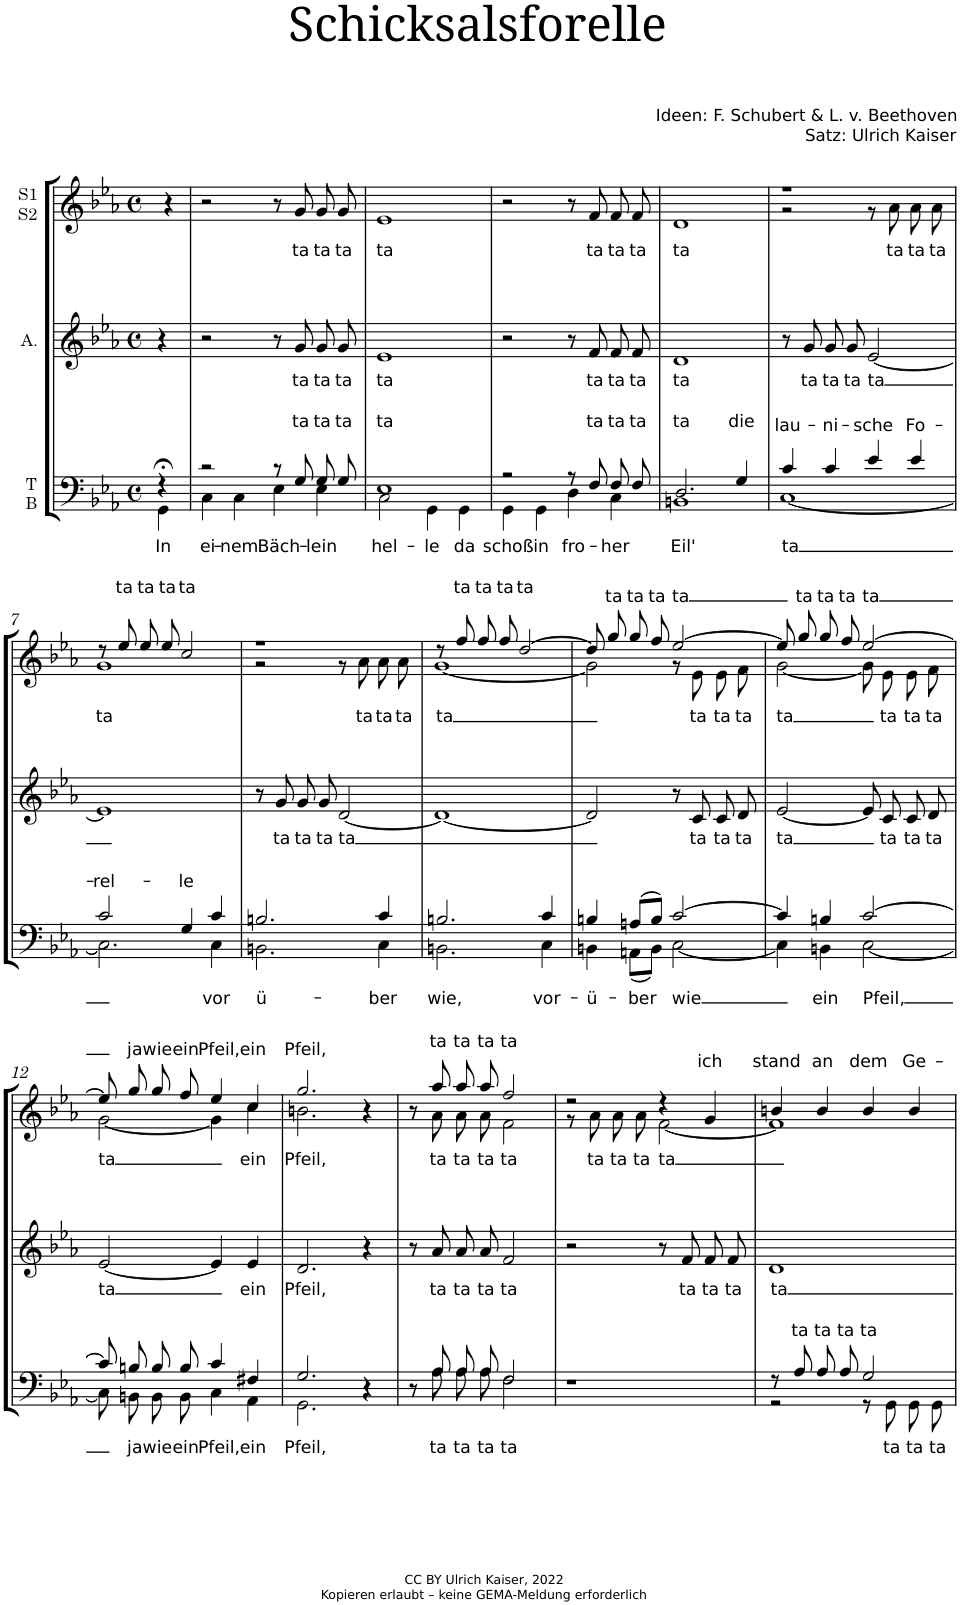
**kern	**text	**text	**kern	**text	**kern	**text	**text
*part3	*part3	*part3	*part2	*part2	*part1	*part1	*part1
*staff3	*staff3	*staff3	*staff2	*staff2	*staff1	*staff1	*staff1
*I"T B	*	*	*I"A.	*	*I"S1 S2	*	*
*clefF4	*	*	*clefG2	*	*clefG2	*	*
*k[b-e-a-]	*	*	*k[b-e-a-]	*	*k[b-e-a-]	*	*
*c:	*	*	*c:	*	*c:	*	*
*M4/4	*	*	*M4/4	*	*M4/4	*	*
*met(c)	*	*	*met(c)	*	*met(c)	*	*
=1	=1	=1	=1	=1	=1	=1	=1
*^	*	*	*	*	*	*	*
!	!	!LO:LY:b	!	!	!	!	!	!
4r	4GG;<\	In	.	4r	.	4r	.	.
=2	=2	=2	=2	=2	=2	=2	=2	=2
!	!	!LO:LY:b	!	!	!	!	!	!
2r	4C\	ei-	.	2r	.	2r	.	.
!	!	!LO:LY:b	!	!	!	!	!	!
.	4C\	-nem	.	.	.	.	.	.
!	!	!LO:LY:b	!	!	!	!	!	!
8r	4E-\	Bäch-	.	8r	.	8r	.	.
!	!	!	!LO:LY:a	!	!LO:LY:b	!	!LO:LY:b	!
8G/	.	.	ta	8g/	ta	8g/	ta	.
!	!	!	!LO:LY:a	!	!	!	!	!
!	!	!LO:LY:b	!	!	!LO:LY:b	!	!LO:LY:b	!
8G/	4E-\	-lein	ta	8g/L	ta	8g/L	ta	.
!	!	!	!LO:LY:a	!	!LO:LY:b	!	!LO:LY:b	!
8G/	.	.	ta	8g/J	ta	8g/J	ta	.
=3	=3	=3	=3	=3	=3	=3	=3	=3
!	!	!	!LO:LY:a	!	!	!	!	!
!	!	!LO:LY:b	!	!	!LO:LY:b	!	!LO:LY:b	!
1E-	2C\	hel-	ta	1e-	ta	1e-	ta	.
!	!	!LO:LY:b	!	!	!	!	!	!
.	4GG\	-le	.	.	.	.	.	.
!	!	!LO:LY:b	!	!	!	!	!	!
.	4GG\	da	.	.	.	.	.	.
=4	=4	=4	=4	=4	=4	=4	=4	=4
!	!	!LO:LY:b	!	!	!	!	!	!
2r	4GG\	schoß	.	2r	.	2r	.	.
!	!	!LO:LY:b	!	!	!	!	!	!
.	4GG\	in	.	.	.	.	.	.
!	!	!LO:LY:b	!	!	!	!	!	!
8r	4D\	fro-	.	8r	.	8r	.	.
!	!	!	!LO:LY:a	!	!LO:LY:b	!	!LO:LY:b	!
8F/	.	.	ta	8f/	ta	8f/	ta	.
!	!	!	!LO:LY:a	!	!	!	!	!
!	!	!LO:LY:b	!	!	!LO:LY:b	!	!LO:LY:b	!
8F/	4C\	-her	ta	8f/L	ta	8f/L	ta	.
!	!	!	!LO:LY:a	!	!LO:LY:b	!	!LO:LY:b	!
8F/	.	.	ta	8f/J	ta	8f/J	ta	.
=5	=5	=5	=5	=5	=5	=5	=5	=5
!	!	!	!LO:LY:a	!	!	!	!	!
!	!	!LO:LY:b	!	!	!LO:LY:b	!	!LO:LY:b	!
2.D/	1BBn	Eil'	ta	1d	ta	1d	ta	.
!	!	!	!LO:LY:a	!	!	!	!	!
4G/	.	.	die	.	.	.	.	.
=6	=6	=6	=6	=6	=6	=6	=6	=6
!	!	!	!LO:LY:a	!	!	!	!	!
!	!	!LO:LY:b	!	!	!	!	!	!
*	*	*	*	*	*	*^	*	*
4c/	[<1C	ta	lau-	8r	.	1r	2r	.	.
!	!	!	!	!	!LO:LY:b	!	!	!	!
.	.	.	.	8g/	ta	.	.	.	.
!	!	!	!LO:LY:a	!	!LO:LY:b	!	!	!	!
4c/	.	.	-ni-	8g/L	ta	.	.	.	.
!	!	!	!	!	!LO:LY:b	!	!	!	!
.	.	.	.	8g/J	ta	.	.	.	.
!	!	!	!LO:LY:a	!	!LO:LY:b	!	!	!	!
4e-/	.	.	-sche	[<2e-/	ta	.	8r	.	.
!	!	!	!	!	!	!	!	!LO:LY:b	!
.	.	.	.	.	.	.	8a-\	ta	.
!	!	!	!LO:LY:a	!	!	!	!	!LO:LY:b	!
4e-/	.	.	Fo-	.	.	.	8a-\L	ta	.
!	!	!	!	!	!	!	!	!LO:LY:b	!
.	.	.	.	.	.	.	8a-\J	ta	.
!!LO:LB:g=z	!!
=7	=7	=7	=7	=7	=7	=7	=7	=7	=7
!	!	!	!LO:LY:a	!	!	!	!	!LO:LY:b	!
2c/	2.C\]	.	-rel-	1e-]	.	8r	1g	ta	.
!	!	!	!	!	!	!	!	!	!LO:LY:a
.	.	.	.	.	.	8ee-/	.	.	ta
!	!	!	!	!	!	!	!	!	!LO:LY:a
.	.	.	.	.	.	8ee-/L	.	.	ta
!	!	!	!	!	!	!	!	!	!LO:LY:a
.	.	.	.	.	.	8ee-/J	.	.	ta
!	!	!	!LO:LY:a	!	!	!	!	!	!LO:LY:a
4G/	.	.	-le	.	.	2cc/	.	.	ta
!	!	!LO:LY:b	!	!	!	!	!	!	!
4c/	4C\	vor	.	.	.	.	.	.	.
=8	=8	=8	=8	=8	=8	=8	=8	=8	=8
!	!	!LO:LY:b	!	!	!	!	!	!	!
2.Bn/	2.BBn\	ü-	.	8r	.	1r	2r	.	.
!	!	!	!	!	!LO:LY:b	!	!	!	!
.	.	.	.	8g/	ta	.	.	.	.
!	!	!	!	!	!LO:LY:b	!	!	!	!
.	.	.	.	8g/L	ta	.	.	.	.
!	!	!	!	!	!LO:LY:b	!	!	!	!
.	.	.	.	8g/J	ta	.	.	.	.
!	!	!	!	!	!LO:LY:b	!	!	!	!
.	.	.	.	[<2d/	ta	.	8r	.	.
!	!	!	!	!	!	!	!	!LO:LY:b	!
.	.	.	.	.	.	.	8a-\	ta	.
!	!	!LO:LY:b	!	!	!	!	!	!LO:LY:b	!
4c/	4C\	-ber	.	.	.	.	8a-\L	ta	.
!	!	!	!	!	!	!	!	!LO:LY:b	!
.	.	.	.	.	.	.	8a-\J	ta	.
=9	=9	=9	=9	=9	=9	=9	=9	=9	=9
!	!	!LO:LY:b	!	!	!	!	!	!LO:LY:b	!
2.Bn/	2.BBn\	wie,	.	1d_	.	8r	[<1g	ta	.
!	!	!	!	!	!	!	!	!	!LO:LY:a
.	.	.	.	.	.	8ff/	.	.	ta
!	!	!	!	!	!	!	!	!	!LO:LY:a
.	.	.	.	.	.	8ff/L	.	.	ta
!	!	!	!	!	!	!	!	!	!LO:LY:a
.	.	.	.	.	.	8ff/J	.	.	ta
!	!	!	!	!	!	!	!	!	!LO:LY:a
.	.	.	.	.	.	[>2dd/	.	.	ta
!	!	!LO:LY:b	!	!	!	!	!	!	!
4c/	4C\	vor-	.	.	.	.	.	.	.
=10	=10	=10	=10	=10	=10	=10	=10	=10	=10
!	!	!LO:LY:b	!	!	!	!	!	!	!
4Bn/	4BBn\	-ü-	.	2d/]	.	8dd/L]	2g\]	.	.
!	!	!	!	!	!	!	!	!	!LO:LY:a
.	.	.	.	.	.	8gg/J	.	.	ta
!	!	!LO:LY:b	!	!	!	!	!	!	!LO:LY:a
(8An/L	(8AAn\L	-ber	.	.	.	8gg/L	.	.	ta
!	!	!	!	!	!	!	!	!	!LO:LY:a
8B/J)	8BB\J)	.	.	.	.	8ff/J	.	.	ta
!	!	!LO:LY:b	!	!	!	!	!	!	!LO:LY:a
[>2c/	[<2C\	wie	.	8r	.	[>2ee-/	8r	.	ta
!	!	!	!	!	!LO:LY:b	!	!	!LO:LY:b	!
.	.	.	.	8c/	ta	.	8e-\	ta	.
!	!	!	!	!	!LO:LY:b	!	!	!LO:LY:b	!
.	.	.	.	8c/L	ta	.	8e-\L	ta	.
!	!	!	!	!	!LO:LY:b	!	!	!LO:LY:b	!
.	.	.	.	8d/J	ta	.	8f\J	ta	.
=11	=11	=11	=11	=11	=11	=11	=11	=11	=11
!	!	!	!	!	!LO:LY:b	!	!	!LO:LY:b	!
4c/]	4C\]	.	.	[<2e-/	ta	8ee-/L]	[<2g\	ta	.
!	!	!	!	!	!	!	!	!	!LO:LY:a
.	.	.	.	.	.	8gg/J	.	.	ta
!	!	!LO:LY:b	!	!	!	!	!	!	!LO:LY:a
4Bn/	4BBn\	ein	.	.	.	8gg/L	.	.	ta
!	!	!	!	!	!	!	!	!	!LO:LY:a
.	.	.	.	.	.	8ff/J	.	.	ta
!	!	!LO:LY:b	!	!	!	!	!	!	!LO:LY:a
[>2c/	[<2C\	Pfeil,	.	8e-/L]	.	[>2ee-/	8g\L]	.	ta
!	!	!	!	!	!LO:LY:b	!	!	!LO:LY:b	!
.	.	.	.	8c/J	ta	.	8e-\J	ta	.
!	!	!	!	!	!LO:LY:b	!	!	!LO:LY:b	!
.	.	.	.	8c/L	ta	.	8e-\L	ta	.
!	!	!	!	!	!LO:LY:b	!	!	!LO:LY:b	!
.	.	.	.	8d/J	ta	.	8f\J	ta	.
!!LO:LB:g=z	!!
=12	=12	=12	=12	=12	=12	=12	=12	=12	=12
!	!	!	!	!	!LO:LY:b	!	!	!LO:LY:b	!
8c/]	8C\]	.	.	[<2e-/	ta	8ee-/L]	[<2g\	ta	.
!	!	!LO:LY:b	!	!	!	!	!	!	!LO:LY:a
8Bn/	8BBn\	ja	.	.	.	8gg/J	.	.	ja
!	!	!LO:LY:b	!	!	!	!	!	!	!LO:LY:a
8B/	8BB\	wie	.	.	.	8gg/L	.	.	wie
!	!	!LO:LY:b	!	!	!	!	!	!	!LO:LY:a
8B/	8BB\	ein	.	.	.	8ff/J	.	.	ein
!	!	!LO:LY:b	!	!	!	!	!	!	!LO:LY:a
4c/	4C\	Pfeil,	.	4e-/]	.	4ee-/	4g\]	.	Pfeil,
!	!	!LO:LY:b	!	!	!LO:LY:b	!	!	!	!LO:LY:a
!	!	!	!	!	!	!	!	!LO:LY:b	!
4F#X/	4AA-\	ein	.	4e-/	ein	4cc/	4cc\	ein	ein
=13	=13	=13	=13	=13	=13	=13	=13	=13	=13
!	!	!LO:LY:b	!	!	!LO:LY:b	!	!	!	!LO:LY:a
!	!	!	!	!	!	!	!	!LO:LY:b	!
2.G/	2.GG\	Pfeil,	.	2.d/	Pfeil,	2.gg/	2.bn\	Pfeil,	Pfeil,
4r	4ryy	.	.	4r	.	4r	4ryy	.	.
=14	=14	=14	=14	=14	=14	=14	=14	=14	=14
8r	8ryy	.	.	8r	.	8r	8ryy	.	.
!	!	!LO:LY:b	!	!	!LO:LY:b	!	!	!	!LO:LY:a
!	!	!	!	!	!	!	!	!LO:LY:b	!
8A-/	8A-\	ta	.	8a-/	ta	8aa-/	8a-\	ta	ta
!	!	!LO:LY:b	!	!	!LO:LY:b	!	!	!	!LO:LY:a
!	!	!	!	!	!	!	!	!LO:LY:b	!
8A-/	8A-\	ta	.	8a-/L	ta	8aa-/L	8a-\L	ta	ta
!	!	!LO:LY:b	!	!	!LO:LY:b	!	!	!	!LO:LY:a
!	!	!	!	!	!	!	!	!LO:LY:b	!
8A-/	8A-\	ta	.	8a-/J	ta	8aa-/J	8a-\J	ta	ta
!	!	!LO:LY:b	!	!	!LO:LY:b	!	!	!	!LO:LY:a
!	!	!	!	!	!	!	!	!LO:LY:b	!
2F/	2F\	ta	.	2f/	ta	2ff/	2f\	ta	ta
*v	*v	*	*	*	*	*	*	*	*
=15	=15	=15	=15	=15	=15	=15	=15	=15
1r	.	.	2r	.	2r	8r	.	.
!	!	!	!	!	!	!	!LO:LY:b	!
.	.	.	.	.	.	8a-\	ta	.
!	!	!	!	!	!	!	!LO:LY:b	!
.	.	.	.	.	.	8a-\L	ta	.
!	!	!	!	!	!	!	!LO:LY:b	!
.	.	.	.	.	.	8a-\J	ta	.
!	!	!	!	!	!	!	!LO:LY:b	!
.	.	.	8r	.	4r	[2f\	ta	.
!	!	!	!	!LO:LY:b	!	!	!	!
.	.	.	8f/	ta	.	.	.	.
!	!	!	!	!LO:LY:b	!	!	!	!LO:LY:a
.	.	.	8f/L	ta	4g/	.	.	ich
!	!	!	!	!LO:LY:b	!	!	!	!
.	.	.	8f/J	ta	.	.	.	.
=16	=16	=16	=16	=16	=16	=16	=16	=16
*^	*	*	*	*	*	*	*	*
!	!	!	!	!	!LO:LY:b	!	!	!	!LO:LY:a
8r	2r	.	.	1d	ta	4bn/	1f]	.	stand
!	!	!	!LO:LY:a	!	!	!	!	!	!
8A-/	.	.	ta	.	.	.	.	.	.
!	!	!	!LO:LY:a	!	!	!	!	!	!LO:LY:a
8A-/	.	.	ta	.	.	4b/	.	.	an
!	!	!	!LO:LY:a	!	!	!	!	!	!
8A-/	.	.	ta	.	.	.	.	.	.
!	!	!	!LO:LY:a	!	!	!	!	!	!LO:LY:a
2G/	8r	.	ta	.	.	4b/	.	.	dem
!	!	!LO:LY:b	!	!	!	!	!	!	!
.	8GG\	ta	.	.	.	.	.	.	.
!	!	!LO:LY:b	!	!	!	!	!	!	!LO:LY:a
.	8GG\	ta	.	.	.	4b/	.	.	Ge-
!	!	!LO:LY:b	!	!	!	!	!	!	!
.	8GG\	ta	.	.	.	.	.	.	.
*v	*v	*	*	*	*	*v	*v	*	*
=	=	=	=	=	=	=	=
*-	*-	*-	*-	*-	*-	*-	*-
